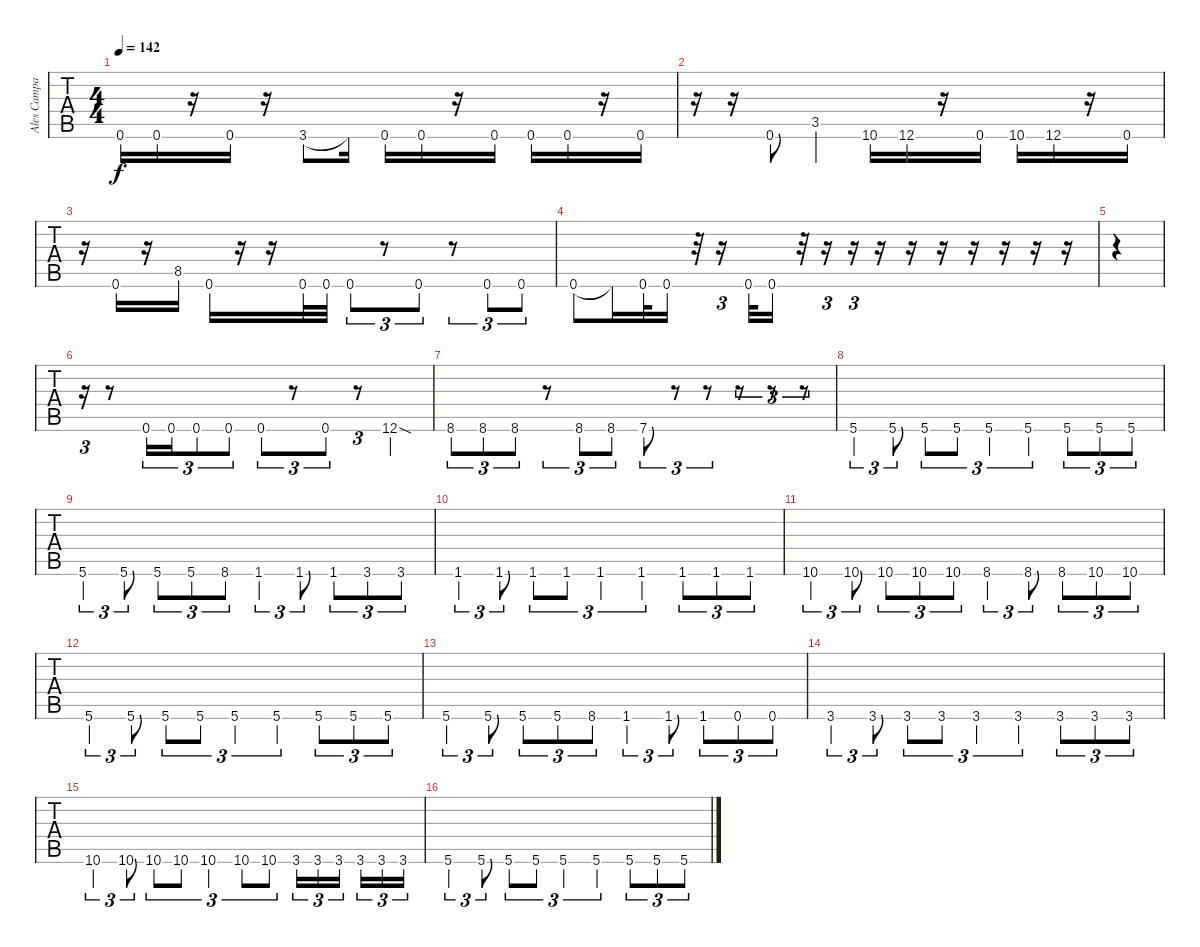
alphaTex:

\track ("Ales Campanelli" "Ales Campa") {instrument electricbasspick}
\staff {tabs}
\tuning (C3 G2 Eb2 Bb1 F1 Bb0) {hide}
\ts (4 4)
\tempo 142
\clef f4
\ks c
0.6.16{dy f} 0.6.16 r.16 0.6.16 r.16 3.6.8 3.6{t}.16 0.6.16 0.6.16 r.16 0.6.16 0.6.16 0.6.16 r.16 0.6.16 |
r.16 r.16 0.6.8 3.5.4 10.6.16 12.6.16 r.16 0.6.16 10.6.16 12.6.16 r.16 0.6.16 |
r.16 0.6.16 r.16 8.5.16 0.6.16 r.16 r.16 0.6.32 0.6.32 0.6.8{tu (3 2)} r.8{tu (3 2)} 0.6.8{tu (3 2)} r.8{tu (3 2)} 0.6.8{tu (3 2)} 0.6.8{tu (3 2)} |
0.6.8 0.6{t}.16 0.6.32 0.6.16 r.32 r.16{tu (3 2)} 0.6.32 0.6.16 r.32 r.16{tu (3 2)} r.16{tu (3 2)} r.16 r.16 r.16 r.16 r.16 r.16 r.16 |
|
r.16{tu (3 2)} r.8 0.6.16{tu (3 2)} 0.6.16{tu (3 2)} 0.6.8{tu (3 2)} 0.6.8{tu (3 2)} 0.6.8{tu (3 2)} r.8{tu (3 2)} 0.6.8{tu (3 2)} r.8{tu (3 2)} 12.6{sod}.4 |
8.6.8{tu (3 2)} 8.6.8{tu (3 2)} 8.6.8{tu (3 2)} r.8{tu (3 2)} 8.6.8{tu (3 2)} 8.6.8{tu (3 2)} 7.6.8{tu (3 2)} r.8{tu (3 2)} r.8{tu (3 2)} r.8{tu (3 2)} r.8{tu (3 2)} r.8{tu (3 2)} |
5.6.4{tu (3 2)} 5.6.8{tu (3 2)} 5.6.8{tu (3 2)} 5.6.8{tu (3 2)} 5.6.4{tu (3 2)} 5.6.4{tu (3 2)} 5.6.8{tu (3 2)} 5.6.8{tu (3 2)} 5.6.8{tu (3 2)} |
5.6.4{tu (3 2)} 5.6.8{tu (3 2)} 5.6.8{tu (3 2)} 5.6.8{tu (3 2)} 8.6.8{tu (3 2)} 1.6.4{tu (3 2)} 1.6.8{tu (3 2)} 1.6.8{tu (3 2)} 3.6.8{tu (3 2)} 3.6.8{tu (3 2)} |
1.6.4{tu (3 2)} 1.6.8{tu (3 2)} 1.6.8{tu (3 2)} 1.6.8{tu (3 2)} 1.6.4{tu (3 2)} 1.6.4{tu (3 2)} 1.6.8{tu (3 2)} 1.6.8{tu (3 2)} 1.6.8{tu (3 2)} |
10.6.4{tu (3 2)} 10.6.8{tu (3 2)} 10.6.8{tu (3 2)} 10.6.8{tu (3 2)} 10.6.8{tu (3 2)} 8.6.4{tu (3 2)} 8.6.8{tu (3 2)} 8.6.8{tu (3 2)} 10.6.8{tu (3 2)} 10.6.8{tu (3 2)} |
5.6.4{tu (3 2)} 5.6.8{tu (3 2)} 5.6.8{tu (3 2)} 5.6.8{tu (3 2)} 5.6.4{tu (3 2)} 5.6.4{tu (3 2)} 5.6.8{tu (3 2)} 5.6.8{tu (3 2)} 5.6.8{tu (3 2)} |
5.6.4{tu (3 2)} 5.6.8{tu (3 2)} 5.6.8{tu (3 2)} 5.6.8{tu (3 2)} 8.6.8{tu (3 2)} 1.6.4{tu (3 2)} 1.6.8{tu (3 2)} 1.6.8{tu (3 2)} 0.6.8{tu (3 2)} 0.6.8{tu (3 2)} |
3.6.4{tu (3 2)} 3.6.8{tu (3 2)} 3.6.8{tu (3 2)} 3.6.8{tu (3 2)} 3.6.4{tu (3 2)} 3.6.4{tu (3 2)} 3.6.8{tu (3 2)} 3.6.8{tu (3 2)} 3.6.8{tu (3 2)} |
10.6.4{tu (3 2)} 10.6.8{tu (3 2)} 10.6.8{tu (3 2)} 10.6.8{tu (3 2)} 10.6.4{tu (3 2)} 10.6.8{tu (3 2)} 10.6.8{tu (3 2)} 3.6.16{tu (3 2)} 3.6.16{tu (3 2)} 3.6.16{tu (3 2) beam splitsecondary} 3.6.16{tu (3 2)} 3.6.16{tu (3 2)} 3.6.16{tu (3 2)} |
5.6.4{tu (3 2)} 5.6.8{tu (3 2)} 5.6.8{tu (3 2)} 5.6.8{tu (3 2)} 5.6.4{tu (3 2)} 5.6.4{tu (3 2)} 5.6.8{tu (3 2)} 5.6.8{tu (3 2)} 5.6.8{tu (3 2)}
